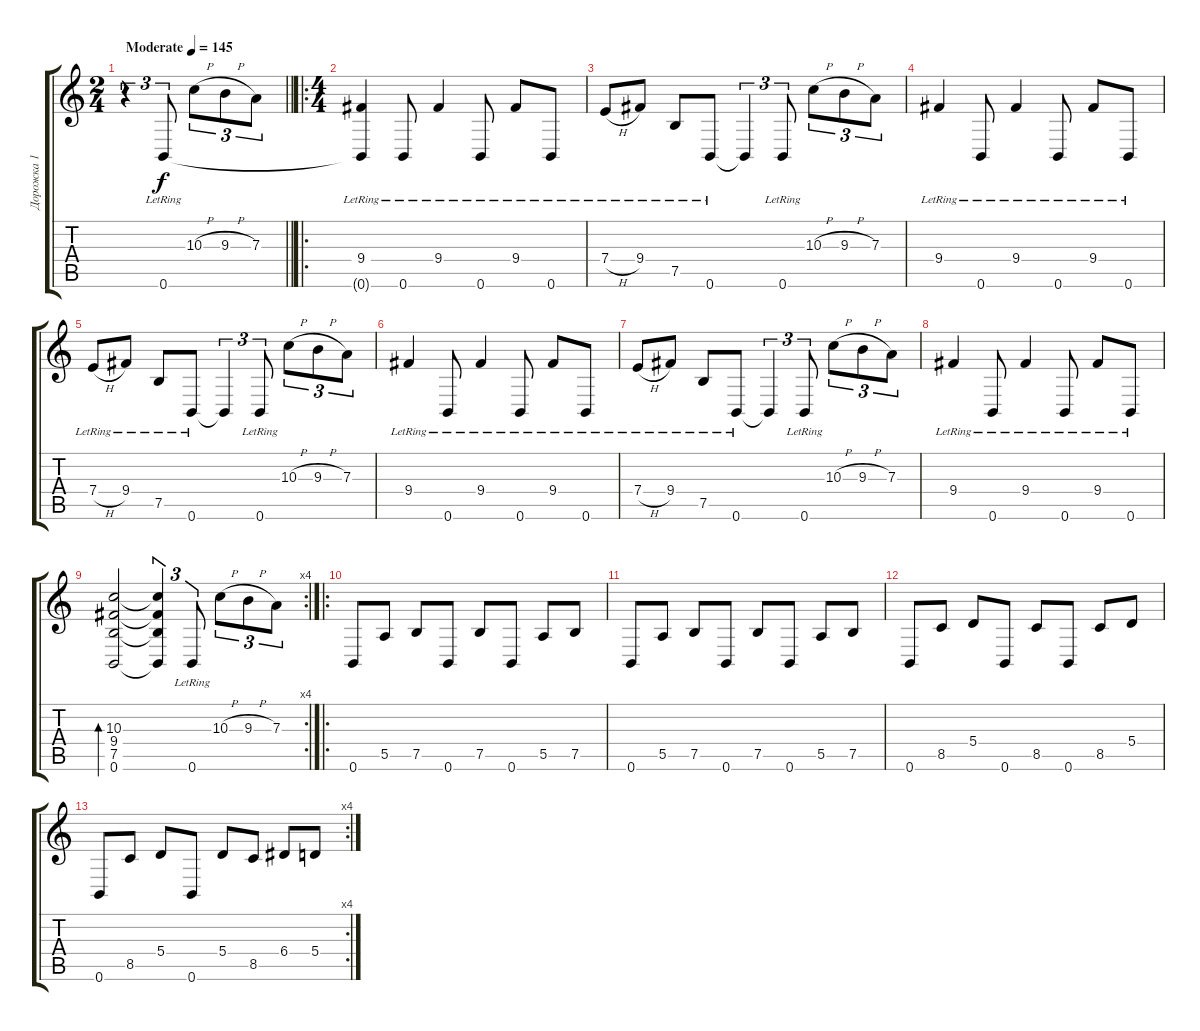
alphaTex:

\track ("Дорожка 1" "Дорожка 1") {instrument acousticguitarsteel}
\staff {score tabs}
\tuning (B3 Gb3 D3 A2 E2 B1) {hide}
\ts (2 4)
\tempo (145 "Moderate")
\clef g2
\barLineRight lightlight
\ks c
r.4{tu (3 2) dy f instrument acousticguitarsteel} 0.6{lr}.8{tu (3 2)} 10.3{h}.8{tu (3 2)} 9.3{h}.8{tu (3 2)} 7.3.8{tu (3 2)} |
\ro
\ts (4 4)
(9.4{lr} 0.6{t}).4 0.6{lr}.8 9.4{lr}.4 0.6{lr}.8 9.4{lr}.8 0.6{lr}.8 |
7.4{h lr}.8 9.4{lr}.8 7.5{lr}.8 0.6{lr}.8 0.6{t}.4{tu (3 2)} 0.6{lr}.8{tu (3 2)} 10.3{h}.8{tu (3 2)} 9.3{h}.8{tu (3 2)} 7.3.8{tu (3 2)} |
9.4{lr}.4 0.6{lr}.8 9.4{lr}.4 0.6{lr}.8 9.4{lr}.8 0.6{lr}.8 |
7.4{h lr}.8 9.4{lr}.8 7.5{lr}.8 0.6{lr}.8 0.6{t}.4{tu (3 2)} 0.6{lr}.8{tu (3 2)} 10.3{h}.8{tu (3 2)} 9.3{h}.8{tu (3 2)} 7.3.8{tu (3 2)} |
9.4{lr}.4 0.6{lr}.8 9.4{lr}.4 0.6{lr}.8 9.4{lr}.8 0.6{lr}.8 |
7.4{h lr}.8 9.4{lr}.8 7.5{lr}.8 0.6{lr}.8 0.6{t}.4{tu (3 2)} 0.6{lr}.8{tu (3 2)} 10.3{h}.8{tu (3 2)} 9.3{h}.8{tu (3 2)} 7.3.8{tu (3 2)} |
9.4{lr}.4 0.6{lr}.8 9.4{lr}.4 0.6{lr}.8 9.4{lr}.8 0.6{lr}.8 |
\rc 4
(10.3 9.4 7.5 0.6).2{bd 60} (10.3{t} 9.4{t} 7.5{t} 0.6{t}).4{tu (3 2)} 0.6{lr}.8{tu (3 2)} 10.3{h}.8{tu (3 2)} 9.3{h}.8{tu (3 2)} 7.3.8{tu (3 2)} |
\ro
0.6.8 5.5.8 7.5.8 0.6.8 7.5.8 0.6.8 5.5.8 7.5.8 |
0.6.8 5.5.8 7.5.8 0.6.8 7.5.8 0.6.8 5.5.8 7.5.8 |
0.6.8 8.5.8 5.4.8 0.6.8 8.5.8 0.6.8 8.5.8 5.4.8 |
\rc 4
0.6.8 8.5.8 5.4.8 0.6.8 5.4.8 8.5.8 6.4.8 5.4.8
